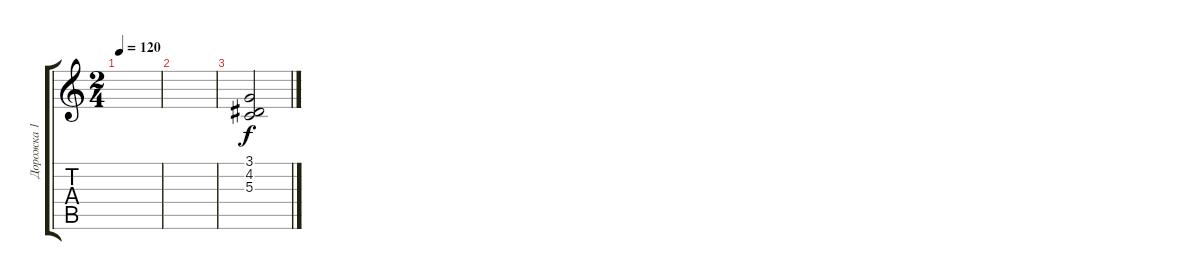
\track ("Дорожка 1" "Дорожка 1") {instrument acousticgrandpiano}
\staff {score tabs}
\tuning (E4 B3 G3 D3 A2 D2) {hide}
\ts (2 4)
\tempo 120
\clef g2
\ks c
|
|
(3.1 4.2 5.3).2
